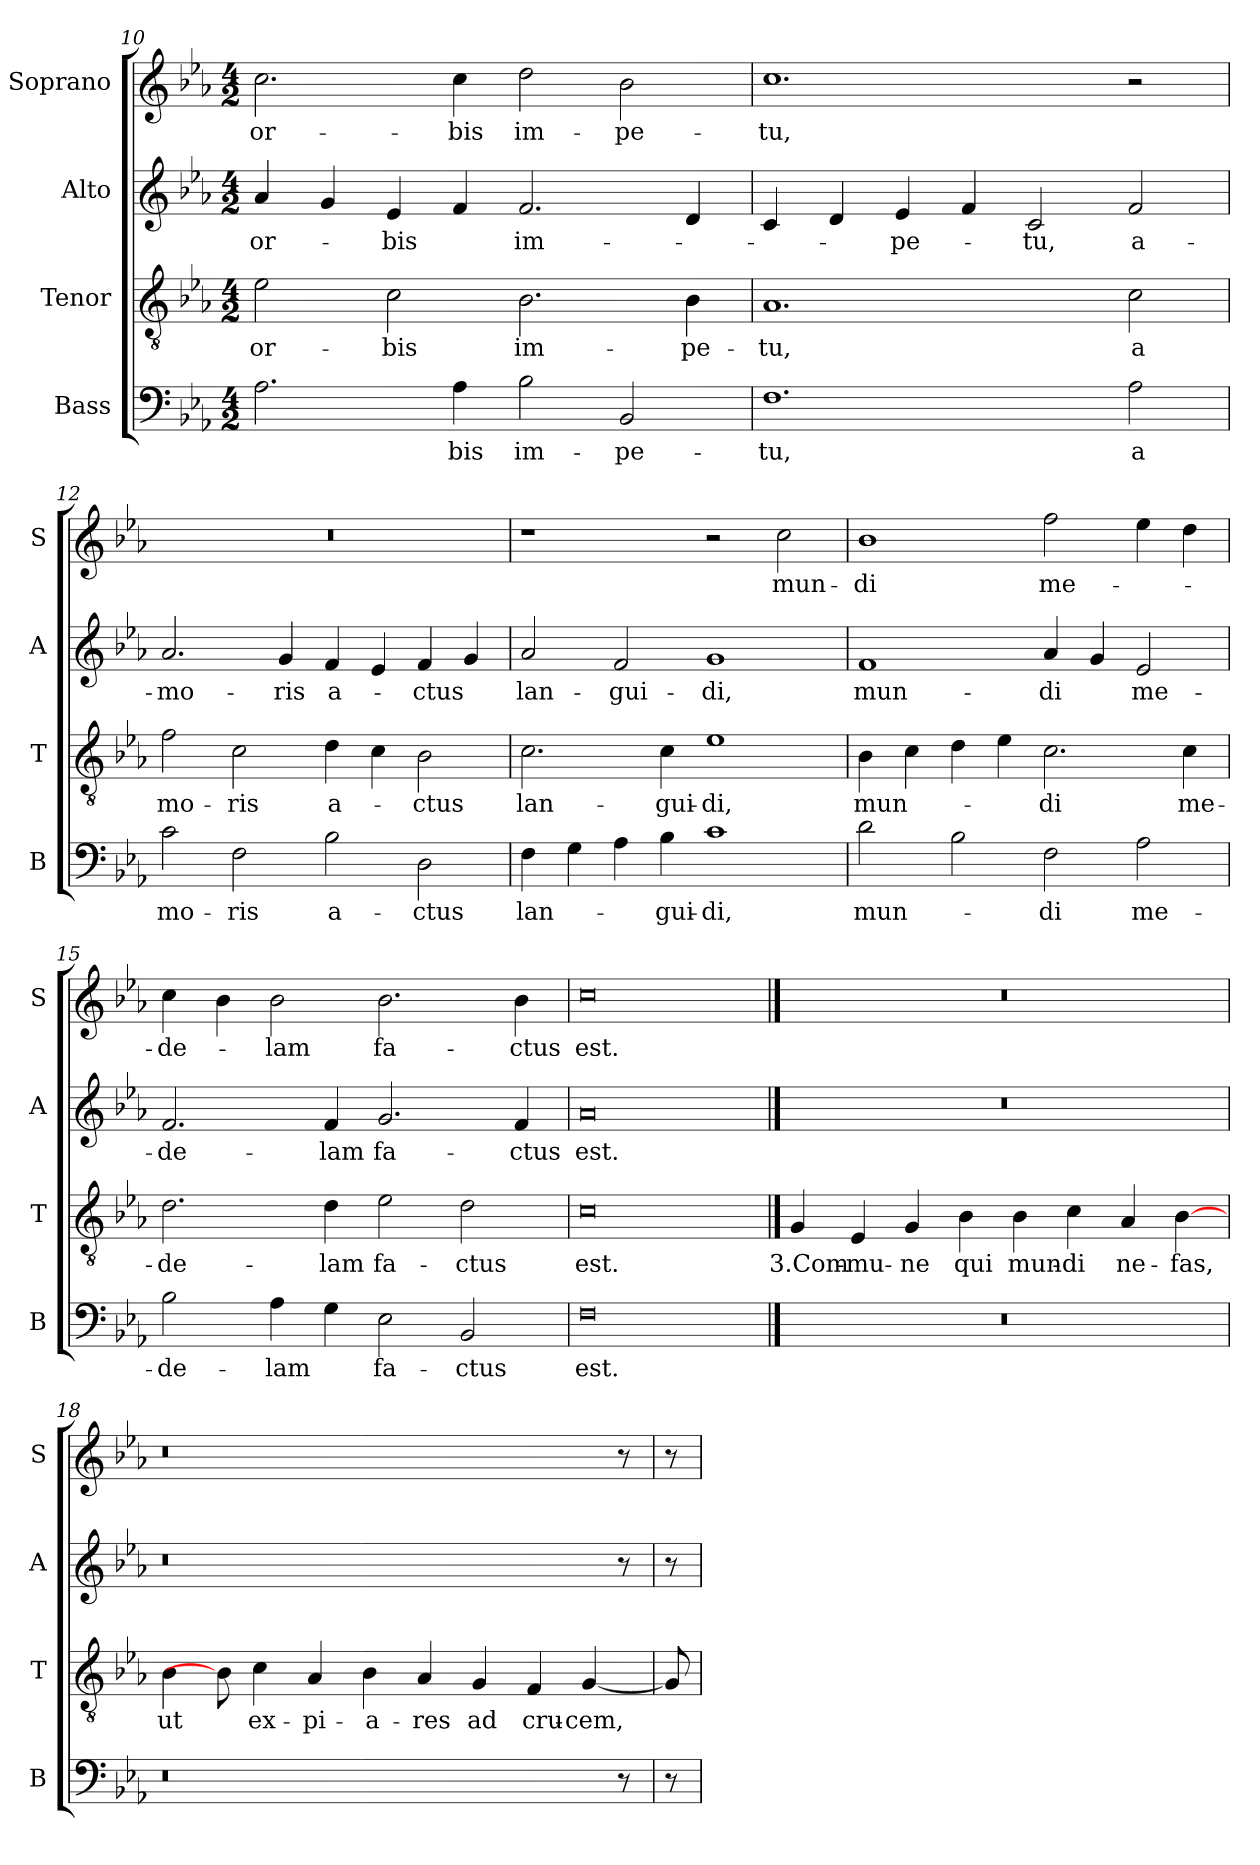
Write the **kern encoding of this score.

**kern	**text	**kern	**text	**kern	**text	**kern	**text
*part4	*part4	*part3	*part3	*part2	*part2	*part1	*part1
*staff4	*staff4	*staff3	*staff3	*staff2	*staff2	*staff1	*staff1
*I"Bass	*	*I"Tenor	*	*I"Alto	*	*I"Soprano	*
*I'B	*	*I'T	*	*I'A	*	*I'S	*
*clefF4	*	*clefGv2	*	*clefG2	*	*clefG2	*
*k[b-e-a-]	*	*k[b-e-a-]	*	*k[b-e-a-]	*	*k[b-e-a-]	*
*E-:	*	*E-:	*	*E-:	*	*E-:	*
*M4/2	*	*M4/2	*	*M4/2	*	*M4/2	*
=10	=10	=10	=10	=10	=10	=10	=10
2.A-\	.	2e-\	or-	4a-/	or-	2.cc\	or-
.	.	.	.	4g/	.	.	.
.	.	2c\	-bis	4e-/	-bis	.	.
4A-\	-bis	.	.	4f/	.	4cc\	-bis
2B-\	im-	2.B-\	im-	2.f/	im-	2dd\	im-
2BB-/	-pe-	.	.	.	.	2b-\	-pe-
.	.	4B-\	-pe-	4d/	.	.	.
=11	=11	=11	=11	=11	=11	=11	=11
1.F	tu,	1.A-	-tu,	4c/	.	1.cc	-tu,
.	.	.	.	4d/	.	.	.
.	.	.	.	4e-/	-pe-	.	.
.	.	.	.	4f/	.	.	.
.	.	.	.	2c/	-tu,	.	.
2A-\	a	2c\	a	2f/	a-	2r	.
=12	=12	=12	=12	=12	=12	=12	=12
2c\	mo-	2f\	mo-	2.a-/	-mo-	0r	.
2F\	-ris	2c\	-ris	.	.	.	.
.	.	.	.	4g/	-ris	.	.
2B-\	a-	4d\	a-	4f/	a-	.	.
.	.	4c\	.	4e-/	.	.	.
2D\	-ctus	2B-\	-ctus	4f/	-ctus	.	.
.	.	.	.	4g/	.	.	.
!!LO:PB:g=z
=13	=13	=13	=13	=13	=13	=13	=13
4F\	lan-	2.c\	lan-	2a-/	lan-	1r	.
4G\	.	.	.	.	.	.	.
4A-\	.	.	.	2f/	-gui-	.	.
4B-\	-gui-	4c\	-gui-	.	.	.	.
1c	-di,	1e-	-di,	1g	-di,	2r	.
.	.	.	.	.	.	2cc\	mun-
=14	=14	=14	=14	=14	=14	=14	=14
2d\	mun-	4B-\	mun-	1f	mun-	1b-	-di
.	.	4c\	.	.	.	.	.
2B-\	.	4d\	.	.	.	.	.
.	.	4e-\	.	.	.	.	.
2F\	-di	2.c\	-di	4a-/	-di	2ff\	me-
.	.	.	.	4g/	.	.	.
2A-\	me-	.	.	2e-/	me-	4ee-\	.
.	.	4c\	me-	.	.	4dd\	.
=15	=15	=15	=15	=15	=15	=15	=15
2B-\	-de-	2.d\	-de-	2.f/	-de-	4cc\	-de-
.	.	.	.	.	.	4b-\	.
4A-\	-lam	.	.	.	.	2b-\	-lam
4G\	.	4d\	-lam	4f/	-lam	.	.
2E-\	fa-	2e-\	fa-	2.g/	fa-	2.b-\	fa-
2BB-/	-ctus	2d\	-ctus	.	.	.	.
.	.	.	.	4f/	-ctus	4b-\	-ctus
=16	=16	=16	=16	=16	=16	=16	=16
0F	est.	0c	est.	0a-	est.	0cc	est.
!!LO:LB:g=z
==17	==17	==17	==17	==17	==17	==17	==17
0r	.	4G	3.Com-	0r	.	0r	.
.	.	4E-	-mu-	.	.	.	.
.	.	4G	-ne	.	.	.	.
.	.	4B-	qui	.	.	.	.
.	.	4B-	mun-	.	.	.	.
.	.	4c	-di	.	.	.	.
.	.	4A-	ne-	.	.	.	.
.	.	[4B-	-fas,	.	.	.	.
=18	=18	=18	=18	=18	=18	=18	=18
0r	.	4B-	ut	0r	.	0r	.
.	.	8B-]	.	.	.	.	.
.	.	4c	ex-	.	.	.	.
.	.	4A-	-pi-	.	.	.	.
.	.	4B-	-a-	.	.	.	.
.	.	4A-	-res	.	.	.	.
.	.	4G	ad	.	.	.	.
.	.	4F	cru-	.	.	.	.
.	.	[4G	-cem,	.	.	.	.
8r	.	.	.	8r	.	8r	.
=19	=19	=19	=19	=19	=19	=19	=19
8r	.	8G]	.	8r	.	8r	.
=	=	=	=	=	=	=	=
*-	*-	*-	*-	*-	*-	*-	*-
